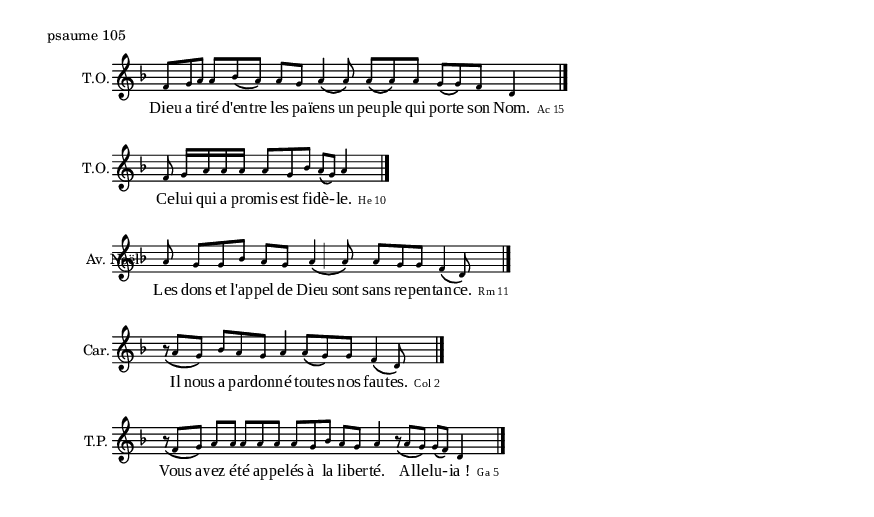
\version "2.10.0"
 \include "definitions.ly"
 \markup {psaume 105 }


\relative a' { 
	\new Staff {
		\cadenzaOn
		\key f \major
		\set Staff.instrumentName = \markup{ \center-align { T.O. } }
		
		\times 2/3 {f8[ g a]} \times 2/3 { a[ bes\(  a\)] } a[ g] \times 2/3 { a4\(  a8\) } \times 2/3 { a[\( a\) a] } \times 2/3 { g[\( g\) f] } d4 

		
		
		\endBar
	}

	\addlyrics {
		Dieu a ti -- ré d'en -- tre les pa -- ïens un peu -- ple qui por -- te son Nom.
 		\markup { \citation #"Ac 15" } }
	
	
}

\relative a' { 
	\new Staff {
		\cadenzaOn
		\key f \major
		\set Staff.instrumentName = \markup{ \center-align { T.O. } }
		f8
		g16[ a a a]
		\times 2/3 { a8[ g bes] }
		a[\( g8]\) a4
		\endBar
	}

	\addlyrics {
		Ce -- lui qui a pro -- mis est fi -- dè -- - -- le.
 		\markup { \citation #"He 10" } }
	
	
}
\relative a' { 
	\new Staff {
		\cadenzaOn
		\key f \major
		\set Staff.instrumentName = \markup{ \center-align { Av. Noël } }
		
		a8 \times 2/3 { g[ g bes] } a[ g] \times 2/3 { a4\( 
		\cesure \pespace a8\) } \times 2/3 { a[ g g] } \times 2/3 { f4\(  d8\) }

		
		
		\endBar
	}

	\addlyrics {
		Les dons et l'ap -- pel de Dieu sont sans re -- pen -- tan -- ce.
 		\markup { \citation #"Rm 11" } }
	
	
}
\relative a' { 
	\new Staff {
		\cadenzaOn
		\key f \major
		\set Staff.instrumentName = \markup{ \center-align { Car. } }
		
		\times 2/3 { r8_\( a8[ g\)] } \times 2/3 { bes[ a  g] } a4 
		\times 2/3 { a8[\( g\) g] } \times 2/3 { f4\(  d8\) }

		
		
		\endBar
	}

	\addlyrics {
		Il nous a par -- don -- né tou -- tes nos fau -- tes.
 		\markup { \citation #"Col 2" } }
	
	
}
\relative a' { 
	\new Staff {
		\cadenzaOn
		\key f \major
		\set Staff.instrumentName = \markup{ \center-align { T.P. } }
		
		\times 2/3 { r8_\( f[ g\)] } a[ a] \times 2/3 { a[ a a] } \times 2/3 { a[ g bes] } a[ g] a4 
		
\espall \pespace \times 2/3 { r
8_\( a[ g\)] } g[\( f\)] d4

		
		
		\endBar
	}

	\addlyrics {
		Vous a -- vez é -- té ap -- pe -- lés à  la li -- ber -- té. Al -- le -- lu -- - -- "ia !"
 		\markup { \citation #"Ga 5" } }
	
	
}

